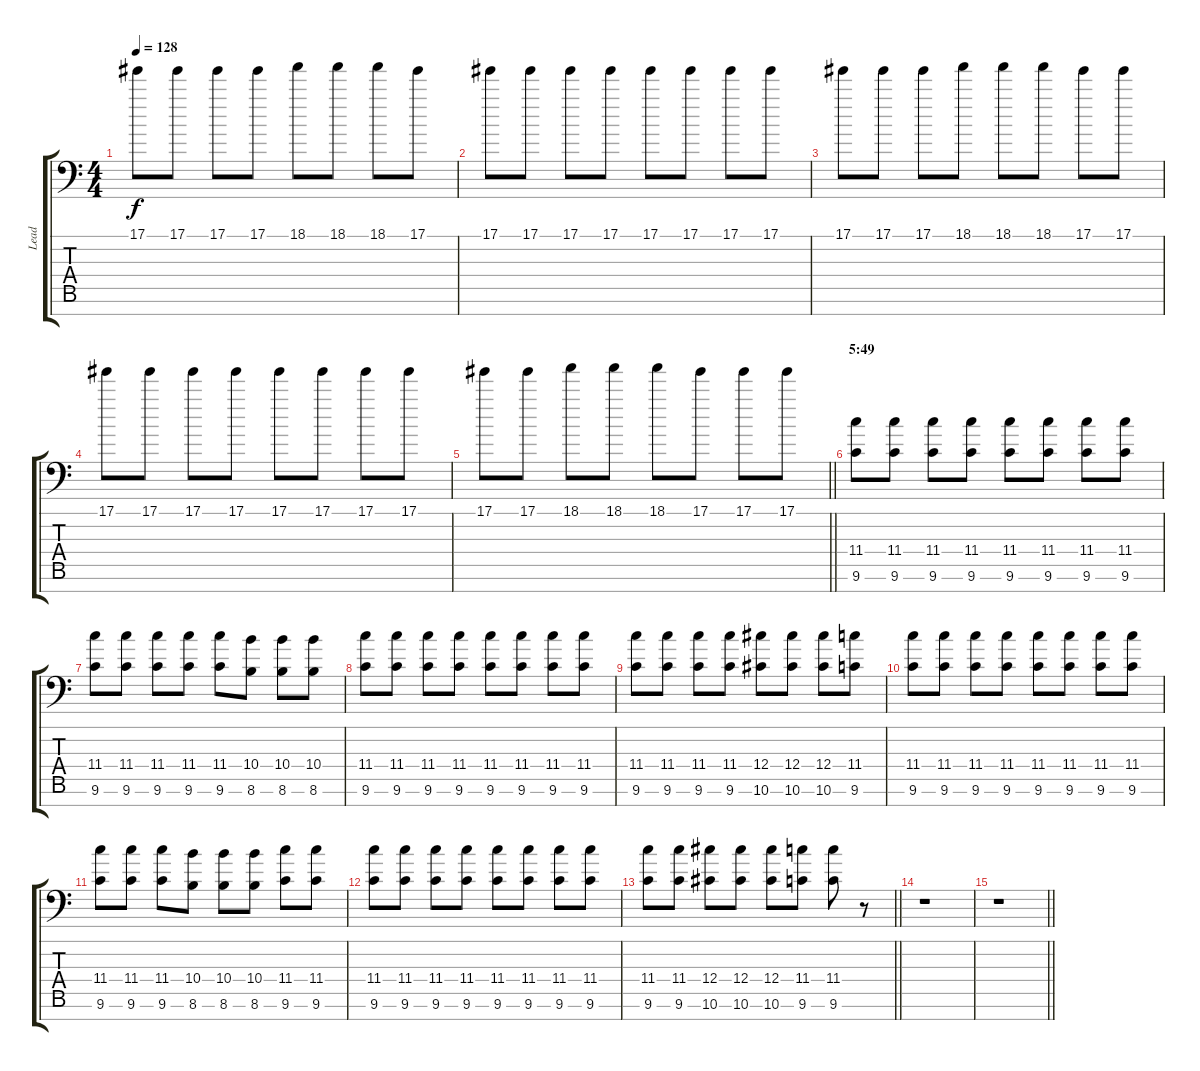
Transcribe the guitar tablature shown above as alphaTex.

\track ("Lead" "Lead") {instrument distortionguitar}
\staff {score tabs}
\tuning (Eb4 Bb3 Gb3 Db3 Ab2 Eb2 Ab1) {hide}
\ts (4 4)
\tempo 128
\clef f4
\ks c
17.1.8{dy f} 17.1.8 17.1.8 17.1.8 18.1.8 18.1.8 18.1.8 17.1.8 |
17.1.8 17.1.8 17.1.8 17.1.8 17.1.8 17.1.8 17.1.8 17.1.8 |
17.1.8 17.1.8 17.1.8 18.1.8 18.1.8 18.1.8 17.1.8 17.1.8 |
17.1.8 17.1.8 17.1.8 17.1.8 17.1.8 17.1.8 17.1.8 17.1.8 |
\barLineRight lightlight
17.1.8 17.1.8 18.1.8 18.1.8 18.1.8 17.1.8 17.1.8 17.1.8 |
\section ("" "5:49")
(11.4 9.6).8{volume 9} (11.4 9.6).8 (11.4 9.6).8 (11.4 9.6).8 (11.4 9.6).8 (11.4 9.6).8 (11.4 9.6).8 (11.4 9.6).8 |
(11.4 9.6).8 (11.4 9.6).8 (11.4 9.6).8 (11.4 9.6).8 (11.4 9.6).8 (10.4 8.6).8 (10.4 8.6).8 (10.4 8.6).8 |
(11.4 9.6).8 (11.4 9.6).8 (11.4 9.6).8 (11.4 9.6).8 (11.4 9.6).8 (11.4 9.6).8 (11.4 9.6).8 (11.4 9.6).8 |
(11.4 9.6).8 (11.4 9.6).8 (11.4 9.6).8 (11.4 9.6).8 (12.4 10.6).8 (12.4 10.6).8 (12.4 10.6).8 (11.4 9.6).8 |
(11.4 9.6).8 (11.4 9.6).8 (11.4 9.6).8 (11.4 9.6).8 (11.4 9.6).8 (11.4 9.6).8 (11.4 9.6).8 (11.4 9.6).8 |
(11.4 9.6).8 (11.4 9.6).8 (11.4 9.6).8 (10.4 8.6).8 (10.4 8.6).8 (10.4 8.6).8 (11.4 9.6).8 (11.4 9.6).8 |
(11.4 9.6).8 (11.4 9.6).8 (11.4 9.6).8 (11.4 9.6).8 (11.4 9.6).8 (11.4 9.6).8 (11.4 9.6).8 (11.4 9.6).8 |
\barLineRight lightlight
(11.4 9.6).8 (11.4 9.6).8 (12.4 10.6).8 (12.4 10.6).8 (12.4 10.6).8 (11.4 9.6).8 (11.4 9.6).8 r.8 |
r.1 |
\barLineRight lightlight
r.1
